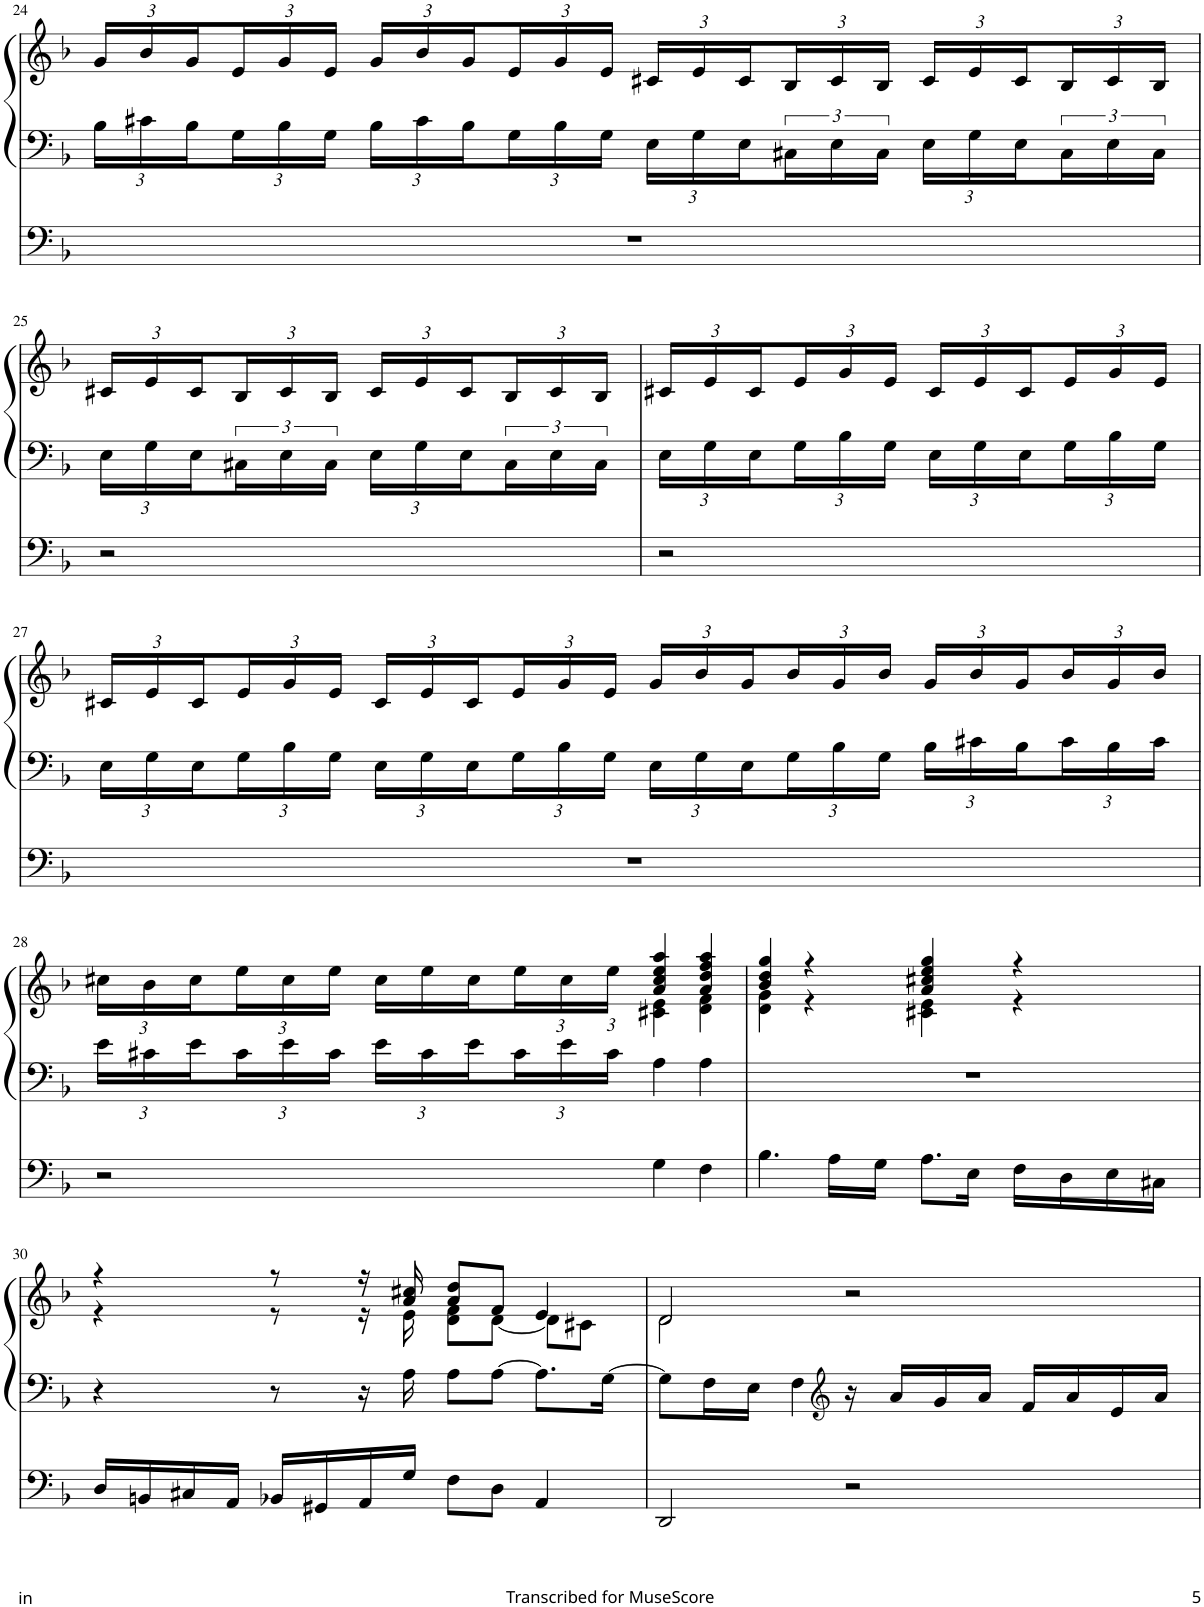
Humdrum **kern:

**kern	**kern	**kern
*part1	*part1	*part1
*staff3	*staff2	*staff1
*I"Man.	*	*
*I'Man.	*	*
!!LO:PB:g=z
*clefF4	*clefF4	*clefG2
*k[b-]	*k[b-]	*k[b-]
*M4/4	*M4/4	*M4/4
*	*Xbrackettup	*Xbrackettup
=24	=24	=24
1r	24B-\LL	24g/LL
.	24c#X\	24b-/
.	24B-\	24g/
.	24G\	24e/
.	24B-\	24g/
.	24G\JJ	24e/JJ
.	24B-\LL	24g/LL
.	24c#\	24b-/
.	24B-\	24g/
.	24G\	24e/
.	24B-\	24g/
.	24G\JJ	24e/JJ
.	24E\LL	24c#X/LL
.	24G\	24e/
.	24E\	24c#/
*	*brackettup	*
.	24C#X\	24B-/
.	24E\	24c#/
.	24C#\JJ	24B-/JJ
*	*Xbrackettup	*
.	24E\LL	24c#/LL
.	24G\	24e/
.	24E\	24c#/
*	*brackettup	*
.	24C#\	24B-/
.	24E\	24c#/
.	24C#\JJ	24B-/JJ
!!LO:LB:g=z
=25	=25	=25
*	*Xbrackettup	*
2r	24E\LL	24c#X/LL
.	24G\	24e/
.	24E\	24c#/
*	*brackettup	*
.	24C#X\	24B-/
.	24E\	24c#/
.	24C#\JJ	24B-/JJ
*	*Xbrackettup	*
.	24E\LL	24c#/LL
.	24G\	24e/
.	24E\	24c#/
*	*brackettup	*
.	24C#\	24B-/
.	24E\	24c#/
.	24C#\JJ	24B-/JJ
=26	=26	=26
*	*Xbrackettup	*
2r	24E\LL	24c#X/LL
.	24G\	24e/
.	24E\	24c#/
.	24G\	24e/
.	24B-\	24g/
.	24G\JJ	24e/JJ
.	24E\LL	24c#/LL
.	24G\	24e/
.	24E\	24c#/
.	24G\	24e/
.	24B-\	24g/
.	24G\JJ	24e/JJ
!!LO:LB:g=z
=27	=27	=27
1r	24E\LL	24c#X/LL
.	24G\	24e/
.	24E\	24c#/
.	24G\	24e/
.	24B-\	24g/
.	24G\JJ	24e/JJ
.	24E\LL	24c#/LL
.	24G\	24e/
.	24E\	24c#/
.	24G\	24e/
.	24B-\	24g/
.	24G\JJ	24e/JJ
.	24E\LL	24g/LL
.	24G\	24b-/
.	24E\	24g/
.	24G\	24b-/
.	24B-\	24g/
.	24G\JJ	24b-/JJ
.	24B-\LL	24g/LL
.	24c#X\	24b-/
.	24B-\	24g/
.	24c#\	24b-/
.	24B-\	24g/
.	24c#\JJ	24b-/JJ
!!LO:LB:g=z
=28	=28	=28
*	*	*^
2r	24e\LL	24cc#X\LL	2ryy
.	24c#X\	24b-\	.
.	24e\	24cc#\	.
.	24c#\	24ee\	.
.	24e\	24cc#\	.
.	24c#\JJ	24ee\JJ	.
.	24e\LL	24cc#\LL	.
.	24c#\	24ee\	.
.	24e\	24cc#\	.
.	24c#\	24ee\	.
.	24e\	24cc#\	.
.	24c#\JJ	24ee\JJ	.
4G\	4A\	4a/ 4cc#/ 4ee/ 4aa/	4c#X\ 4e\
4F\	4A\	4a/ 4dd/ 4ff/ 4aa/	4d\ 4f\
=29	=29	=29	=29
4.B-\	1r	4b-/ 4dd/ 4gg/	4d\ 4g\
.	.	4r	4r
16A\LL	.	.	.
16G\JJ	.	.	.
8.A\L	.	4a/ 4cc#X/ 4ee/ 4gg/	4c#X\ 4e\
16E\Jk	.	.	.
16F\LL	.	4r	4r
16D\	.	.	.
16E\	.	.	.
16C#X\JJ	.	.	.
!!LO:LB:g=z	!!
=30	=30	=30	=30
16D/LL	4r	4r	4r
16BBn/	.	.	.
16C#X/	.	.	.
16AA/JJ	.	.	.
16BB-X/LL	8r	8r	8r
16GG#X/	.	.	.
16AA/	16r	16r	16r
16G/JJ	16A\	16a/ 16cc#X/	16e\
8F\L	8A\L	8a/ 8dd/L	8d\ 8f\L
8D\J	[8A\J	8f/J	[8d\J
4AA/	8.A\L]	4e/	8d\L]
.	.	.	8c#X\J
.	[16G\Jk	.	.
=31	=31	=31	=31
2DD/	8G\L]	2d/	2d\
.	16F\L	.	.
.	16E\JJ	.	.
.	4F\	.	.
*	*clefG2	*	*
2r	16r	2r	2ryy
.	16a/LL	.	.
.	16g/	.	.
.	16a/JJ	.	.
.	16f/LL	.	.
.	16a/	.	.
.	16e/	.	.
.	16a/JJ	.	.
*	*	*v	*v
=	=	=
*-	*-	*-
